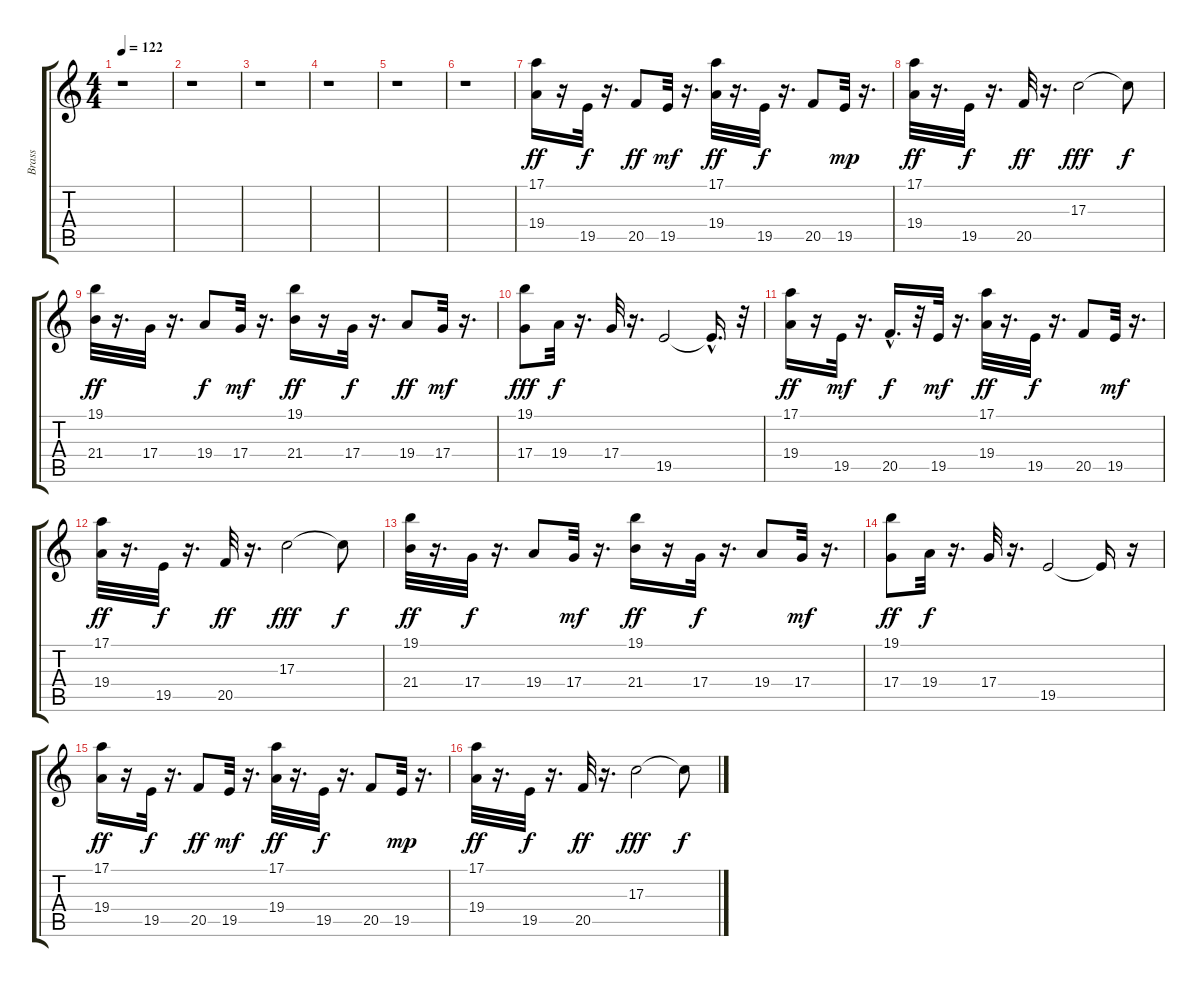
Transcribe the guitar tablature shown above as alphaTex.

\track ("Brass" "Brass") {instrument brasssection}
\staff {score tabs}
\tuning (E4 B3 G3 D3 A2 E2) {hide}
\ts (4 4)
\tempo 122
\clef g2
\ks c
r.1{dy p} |
r.1 |
r.1 |
r.1 |
r.1 |
r.1 |
(17.1 19.4).16{dy ff} r.16 19.5.32{dy f} r.16{d} 20.5.8{dy ff} 19.5.32{dy mf} r.16{d} (17.1 19.4).32{dy ff} r.16{d} 19.5.32{dy f} r.16{d} 20.5.8 19.5.32{dy mp} r.16{d} |
(17.1 19.4).32{dy ff} r.16{d} 19.5.32{dy f} r.16{d} 20.5.32{dy ff} r.16{d} 17.3.2{dy fff} 17.3{t}.8{dy f} |
(19.1 21.4).32{dy ff} r.16{d} 17.4.32 r.16{d} 19.4.8{dy f} 17.4.32{dy mf} r.16{d} (19.1 21.4).16{dy ff} r.16 17.4.32{dy f} r.16{d} 19.4.8{dy ff} 17.4.32{dy mf} r.16{d} |
(19.1 17.4).8{dy fff} 19.4.32{dy f} r.16{d} 17.4.32 r.16{d} 19.5.2 19.5{hac t}.16{d} r.32 |
(17.1 19.4).16{dy ff} r.16 19.5.32{dy mf} r.16{d} 20.5{hac}.16{d dy f} r.32 19.5.32{dy mf} r.16{d} (17.1 19.4).32{dy ff} r.16{d} 19.5.32{dy f} r.16{d} 20.5.8 19.5.32{dy mf} r.16{d} |
(17.1 19.4).32{dy ff} r.16{d} 19.5.32{dy f} r.16{d} 20.5.32{dy ff} r.16{d} 17.3.2{dy fff} 17.3{t}.8{dy f} |
(19.1 21.4).32{dy ff} r.16{d} 17.4.32{dy f} r.16{d} 19.4.8 17.4.32{dy mf} r.16{d} (19.1 21.4).16{dy ff} r.16 17.4.32{dy f} r.16{d} 19.4.8 17.4.32{dy mf} r.16{d} |
(19.1 17.4).8{dy ff} 19.4.32{dy f} r.16{d} 17.4.32 r.16{d} 19.5.2 19.5{t}.16 r.16 |
(17.1 19.4).16{dy ff} r.16 19.5.32{dy f} r.16{d} 20.5.8{dy ff} 19.5.32{dy mf} r.16{d} (17.1 19.4).32{dy ff} r.16{d} 19.5.32{dy f} r.16{d} 20.5.8 19.5.32{dy mp} r.16{d} |
(17.1 19.4).32{dy ff} r.16{d} 19.5.32{dy f} r.16{d} 20.5.32{dy ff} r.16{d} 17.3.2{dy fff} 17.3{t}.8{dy f}
